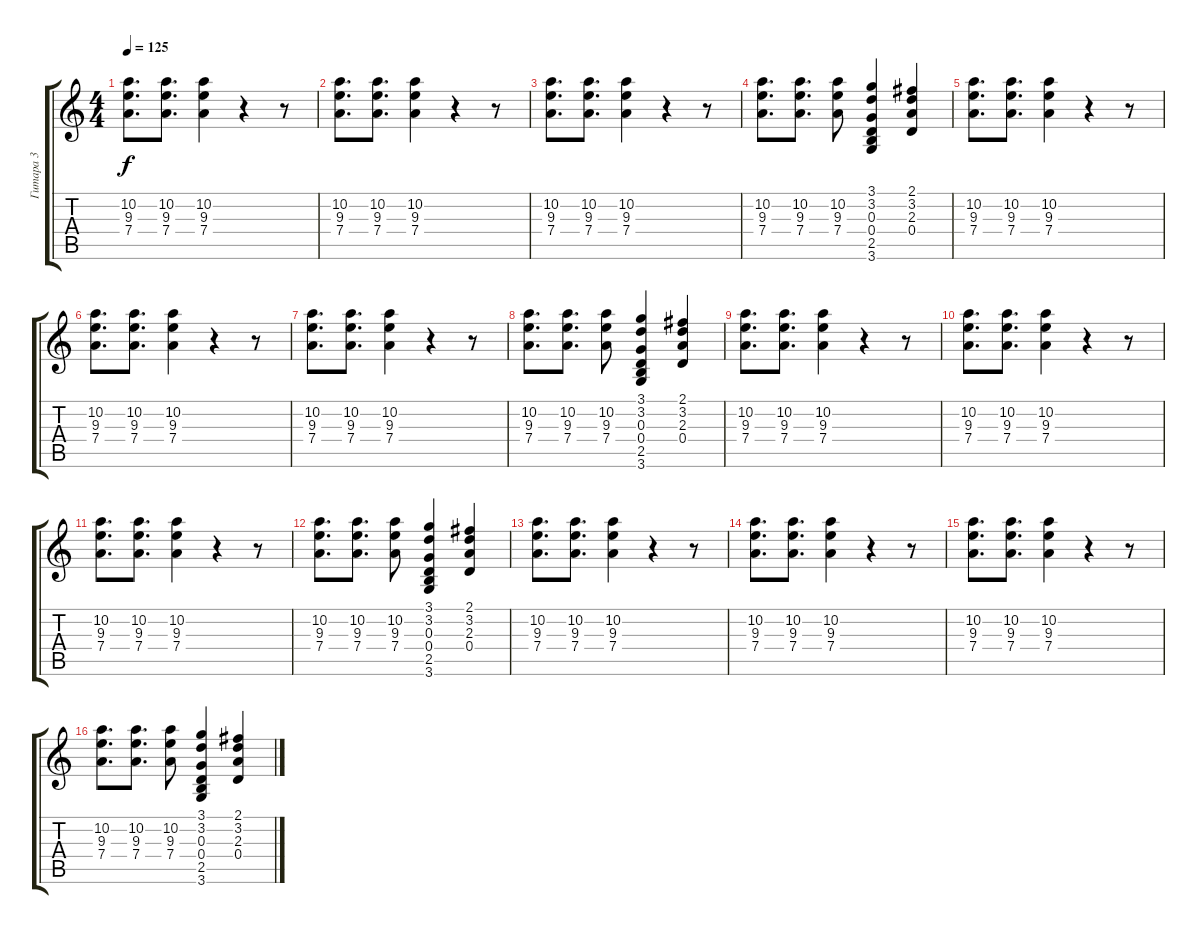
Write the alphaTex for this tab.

\track ("Гитара 3" "Гитара 3") {instrument distortionguitar}
\staff {score tabs}
\tuning (E4 B3 G3 D3 A2 E2) {hide}
\ts (4 4)
\tempo 125
\clef g2
\ks c
(10.2 9.3 7.4).8{d dy f} (10.2 9.3 7.4).8{d} (10.2 9.3 7.4).4 r.4 r.8 |
(10.2 9.3 7.4).8{d} (10.2 9.3 7.4).8{d} (10.2 9.3 7.4).4 r.4 r.8 |
(10.2 9.3 7.4).8{d} (10.2 9.3 7.4).8{d} (10.2 9.3 7.4).4 r.4 r.8 |
(10.2 9.3 7.4).8{d} (10.2 9.3 7.4).8{d} (10.2 9.3 7.4).8 (3.1 3.2 0.3 0.4 2.5 3.6).4 (2.1 3.2 2.3 0.4).4 |
(10.2 9.3 7.4).8{d} (10.2 9.3 7.4).8{d} (10.2 9.3 7.4).4 r.4 r.8 |
(10.2 9.3 7.4).8{d} (10.2 9.3 7.4).8{d} (10.2 9.3 7.4).4 r.4 r.8 |
(10.2 9.3 7.4).8{d} (10.2 9.3 7.4).8{d} (10.2 9.3 7.4).4 r.4 r.8 |
(10.2 9.3 7.4).8{d} (10.2 9.3 7.4).8{d} (10.2 9.3 7.4).8 (3.1 3.2 0.3 0.4 2.5 3.6).4 (2.1 3.2 2.3 0.4).4 |
(10.2 9.3 7.4).8{d} (10.2 9.3 7.4).8{d} (10.2 9.3 7.4).4 r.4 r.8 |
(10.2 9.3 7.4).8{d} (10.2 9.3 7.4).8{d} (10.2 9.3 7.4).4 r.4 r.8 |
(10.2 9.3 7.4).8{d} (10.2 9.3 7.4).8{d} (10.2 9.3 7.4).4 r.4 r.8 |
(10.2 9.3 7.4).8{d} (10.2 9.3 7.4).8{d} (10.2 9.3 7.4).8 (3.1 3.2 0.3 0.4 2.5 3.6).4 (2.1 3.2 2.3 0.4).4 |
(10.2 9.3 7.4).8{d} (10.2 9.3 7.4).8{d} (10.2 9.3 7.4).4 r.4 r.8 |
(10.2 9.3 7.4).8{d} (10.2 9.3 7.4).8{d} (10.2 9.3 7.4).4 r.4 r.8 |
(10.2 9.3 7.4).8{d} (10.2 9.3 7.4).8{d} (10.2 9.3 7.4).4 r.4 r.8 |
(10.2 9.3 7.4).8{d} (10.2 9.3 7.4).8{d} (10.2 9.3 7.4).8 (3.1 3.2 0.3 0.4 2.5 3.6).4 (2.1 3.2 2.3 0.4).4
